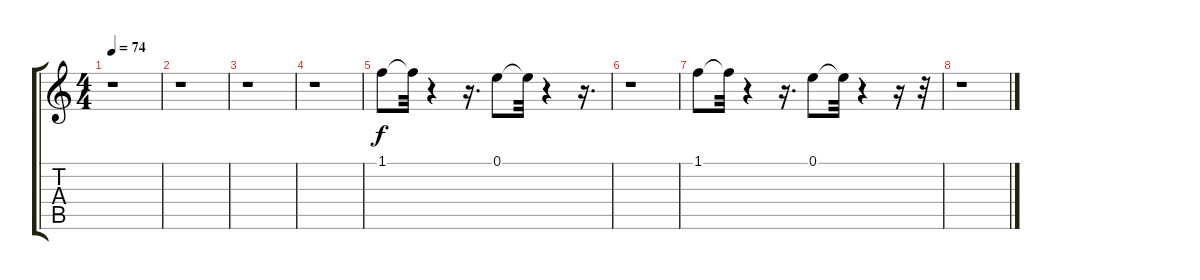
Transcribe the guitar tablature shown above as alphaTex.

\track "" {instrument overdrivenguitar}
\staff {score tabs}
\tuning (E4 B3 G3 D3 A2 E2) {hide}
\ts (4 4)
\tempo 74
\clef g2
\ks c
r.1{dy f} |
r.1 |
r.1 |
r.1 |
1.1.8 1.1{t}.32 r.4 r.16{d} 0.1.8 0.1{t}.32 r.4 r.16{d} |
r.1 |
1.1.8 1.1{t}.32 r.4 r.16{d} 0.1.8 0.1{t}.32 r.4 r.16 r.32 |
r.1
